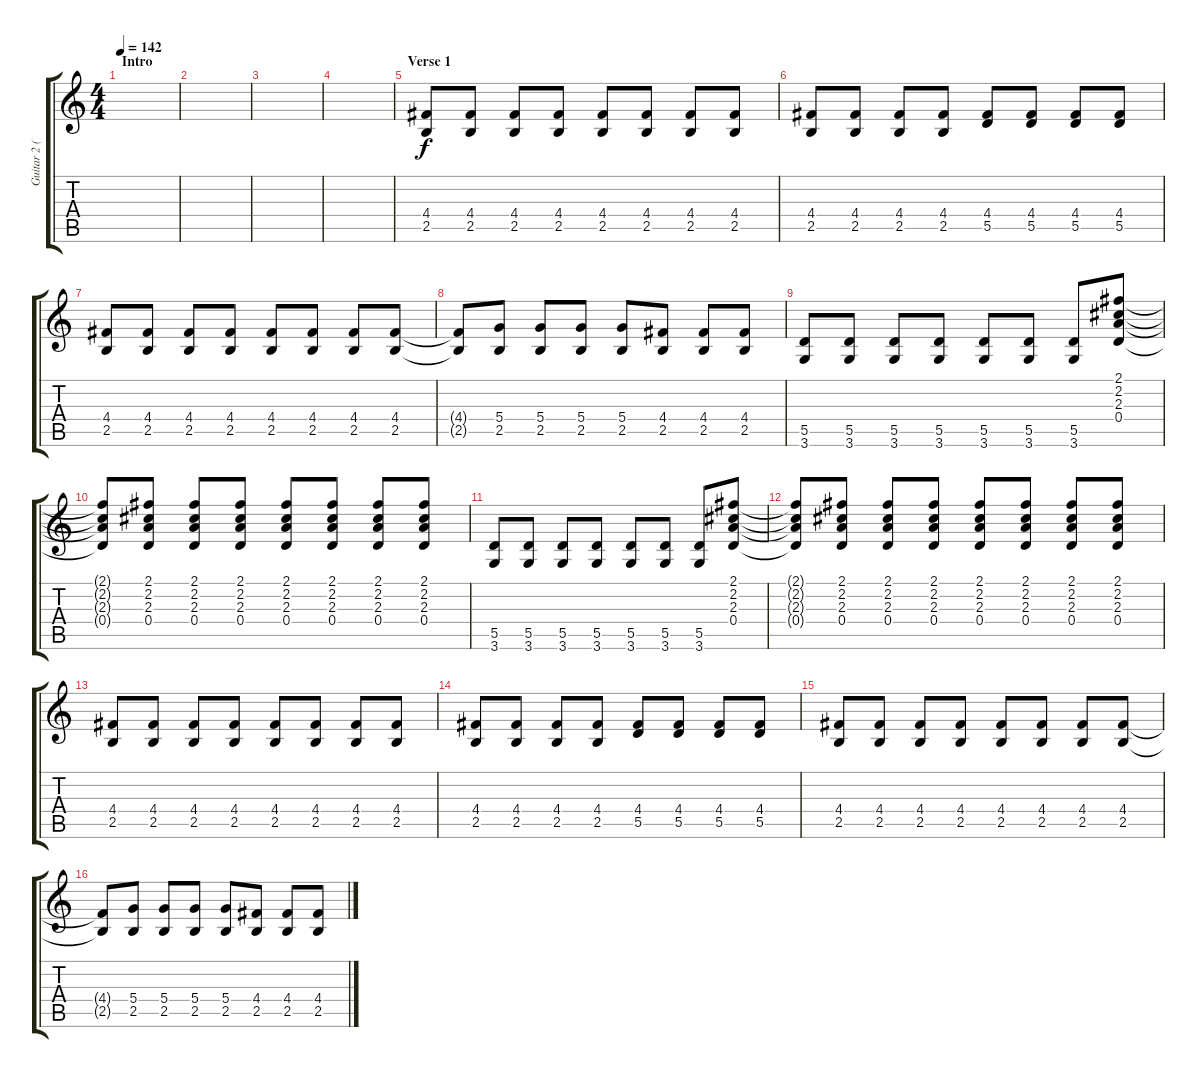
\track ("Guitar 2 (Daniel)" "Guitar 2 (") {instrument distortionguitar}
\staff {score tabs}
\tuning (E4 B3 G3 D3 A2 E2) {hide}
\ts (4 4)
\section ("" "Intro")
\tempo 142
\clef g2
\ks c
|
|
|
|
\section ("" "Verse 1")
(4.4 2.5).8 (4.4 2.5).8 (4.4 2.5).8 (4.4 2.5).8 (4.4 2.5).8 (4.4 2.5).8 (4.4 2.5).8 (4.4 2.5).8 |
(4.4 2.5).8 (4.4 2.5).8 (4.4 2.5).8 (4.4 2.5).8 (4.4 5.5).8 (4.4 5.5).8 (4.4 5.5).8 (4.4 5.5).8 |
(4.4 2.5).8 (4.4 2.5).8 (4.4 2.5).8 (4.4 2.5).8 (4.4 2.5).8 (4.4 2.5).8 (4.4 2.5).8 (4.4 2.5).8 |
(4.4{t} 2.5{t}).8 (5.4 2.5).8 (5.4 2.5).8 (5.4 2.5).8 (5.4 2.5).8 (4.4 2.5).8 (4.4 2.5).8 (4.4 2.5).8 |
(5.5 3.6).8 (5.5 3.6).8 (5.5 3.6).8 (5.5 3.6).8 (5.5 3.6).8 (5.5 3.6).8 (5.5 3.6).8 (2.1 2.2 2.3 0.4).8 |
(2.1{t} 2.2{t} 2.3{t} 0.4{t}).8 (2.1 2.2 2.3 0.4).8 (2.1 2.2 2.3 0.4).8 (2.1 2.2 2.3 0.4).8 (2.1 2.2 2.3 0.4).8 (2.1 2.2 2.3 0.4).8 (2.1 2.2 2.3 0.4).8 (2.1 2.2 2.3 0.4).8 |
(5.5 3.6).8 (5.5 3.6).8 (5.5 3.6).8 (5.5 3.6).8 (5.5 3.6).8 (5.5 3.6).8 (5.5 3.6).8 (2.1 2.2 2.3 0.4).8 |
(2.1{t} 2.2{t} 2.3{t} 0.4{t}).8 (2.1 2.2 2.3 0.4).8 (2.1 2.2 2.3 0.4).8 (2.1 2.2 2.3 0.4).8 (2.1 2.2 2.3 0.4).8 (2.1 2.2 2.3 0.4).8 (2.1 2.2 2.3 0.4).8 (2.1 2.2 2.3 0.4).8 |
(4.4 2.5).8 (4.4 2.5).8 (4.4 2.5).8 (4.4 2.5).8 (4.4 2.5).8 (4.4 2.5).8 (4.4 2.5).8 (4.4 2.5).8 |
(4.4 2.5).8 (4.4 2.5).8 (4.4 2.5).8 (4.4 2.5).8 (4.4 5.5).8 (4.4 5.5).8 (4.4 5.5).8 (4.4 5.5).8 |
(4.4 2.5).8 (4.4 2.5).8 (4.4 2.5).8 (4.4 2.5).8 (4.4 2.5).8 (4.4 2.5).8 (4.4 2.5).8 (4.4 2.5).8 |
(4.4{t} 2.5{t}).8 (5.4 2.5).8 (5.4 2.5).8 (5.4 2.5).8 (5.4 2.5).8 (4.4 2.5).8 (4.4 2.5).8 (4.4 2.5).8
